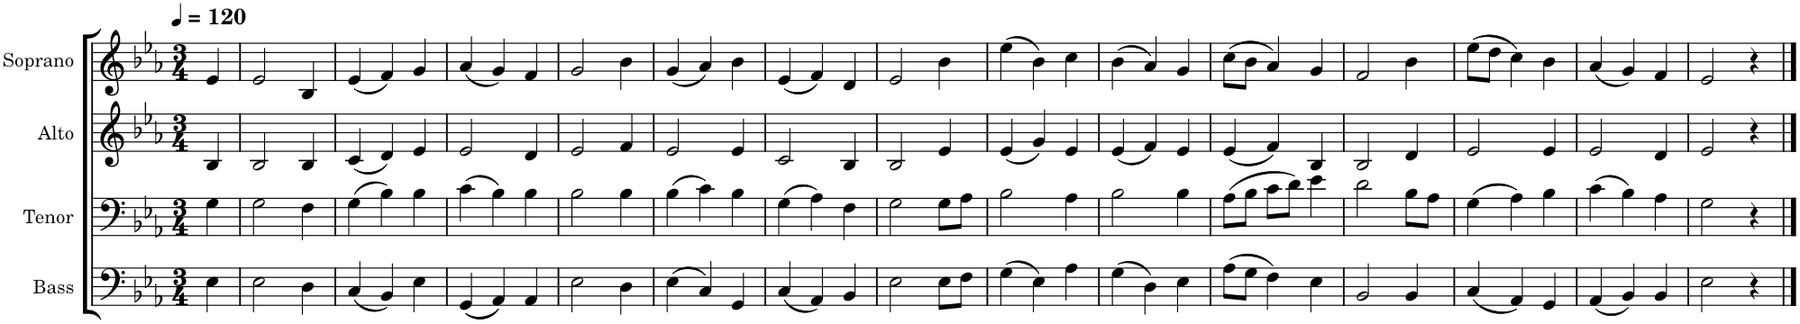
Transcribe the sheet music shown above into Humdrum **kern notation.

**kern	**kern	**kern	**kern
*part4	*part3	*part2	*part1
*staff4	*staff3	*staff2	*staff1
*I"Bass	*I"Tenor	*I"Alto	*I"Soprano
*I'B.	*I'T.	*I'A.	*I'S.
*clefF4	*clefF4	*clefG2	*clefG2
*k[b-e-a-]	*k[b-e-a-]	*k[b-e-a-]	*k[b-e-a-]
*M3/4	*M3/4	*M3/4	*M3/4
*MM120	*MM120	*MM120	*MM120
=	=	=	=
4E-\	4G\	4B-/	4e-/
=1	=1	=1	=1
2E-\	2G\	2B-/	2e-/
4D\	4F\	4B-/	4B-/
=2	=2	=2	=2
(4C/	(4G\	(4c/	(4e-/
4BB-/)	4B-\)	4d/)	4f/)
4E-\	4B-\	4e-/	4g/
=3	=3	=3	=3
((4GG/	(4c\	2e-/	(4a-/
4AA-/))	4B-\)	.	4g/)
4AA-/	4B-\	4d/	4f/
=4	=4	=4	=4
2E-\	2B-\	2e-/	2g/
4D\	4B-\	4f/	4b-\
=5	=5	=5	=5
(4E-\	(4B-\	2e-/	(4g/
4C/)	4c\)	.	4a-/)
4GG/	4B-\	4e-/	4b-\
=6	=6	=6	=6
(4C/	(4G\	2c/	(4e-/
4AA-/)	4A-\)	.	4f/)
4BB-/	4F\	4B-/	4d/
=7	=7	=7	=7
2E-\	2G\	2B-/	2e-/
8E-\L	8G\L	4e-/	4b-\
8F\J	8A-\J	.	.
=8	=8	=8	=8
(4G\	2B-\	(4e-/	(4ee-\
4E-\)	.	4g/)	4b-\)
4A-\	4A-\	4e-/	4cc\
=9	=9	=9	=9
(4G\	2B-\	(4e-/	(4b-\
4D\)	.	4f/)	4a-/)
4E-\	4B-\	4e-/	4g/
=10	=10	=10	=10
(8A-\L	(8A-\L	(4e-/	(8cc\L
8G\J	8B-\J	.	8b-\J
4F\)	8c\L	4f/)	4a-/)
.	8d\J)	.	.
4E-\	4e-\	4B-/	4g/
=11	=11	=11	=11
2BB-/	2d\	2B-/	2f/
4BB-/	8B-\L	4d/	4b-\
.	8A-\J	.	.
=12	=12	=12	=12
(4C/	(4G\	2e-/	(8ee-\L
.	.	.	8dd\J
4AA-/)	4A-\)	.	4cc\)
4GG/	4B-\	4e-/	4b-\
=13	=13	=13	=13
(4AA-/	(4c\	2e-/	(4a-/
4BB-/)	4B-\)	.	4g/)
4BB-/	4A-\	4d/	4f/
=14	=14	=14	=14
2E-\	2G\	2e-/	2e-/
4r	4r	4r	4r
==	==	==	==
*-	*-	*-	*-
